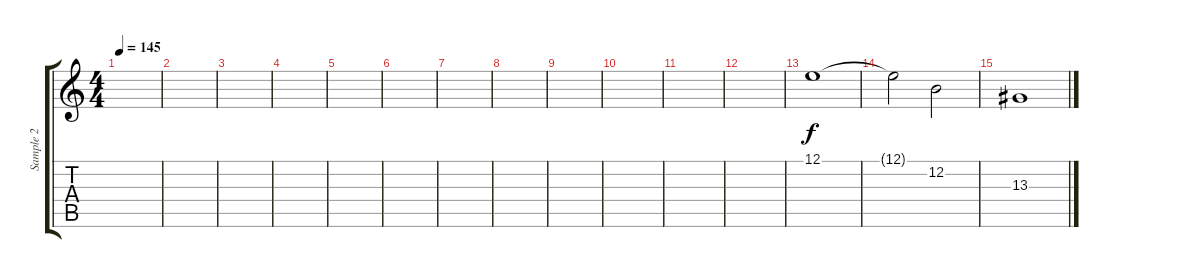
\track ("Sample 2" "Sample 2") {instrument acousticgrandpiano}
\staff {score tabs}
\tuning (E4 B3 G3 D3 A2 E2) {hide}
\ts (4 4)
\tempo 145
\clef g2
\ks c
|
|
|
|
|
|
|
|
|
|
|
|
12.1.1 |
12.1{t}.2 12.2.2 |
13.3.1
